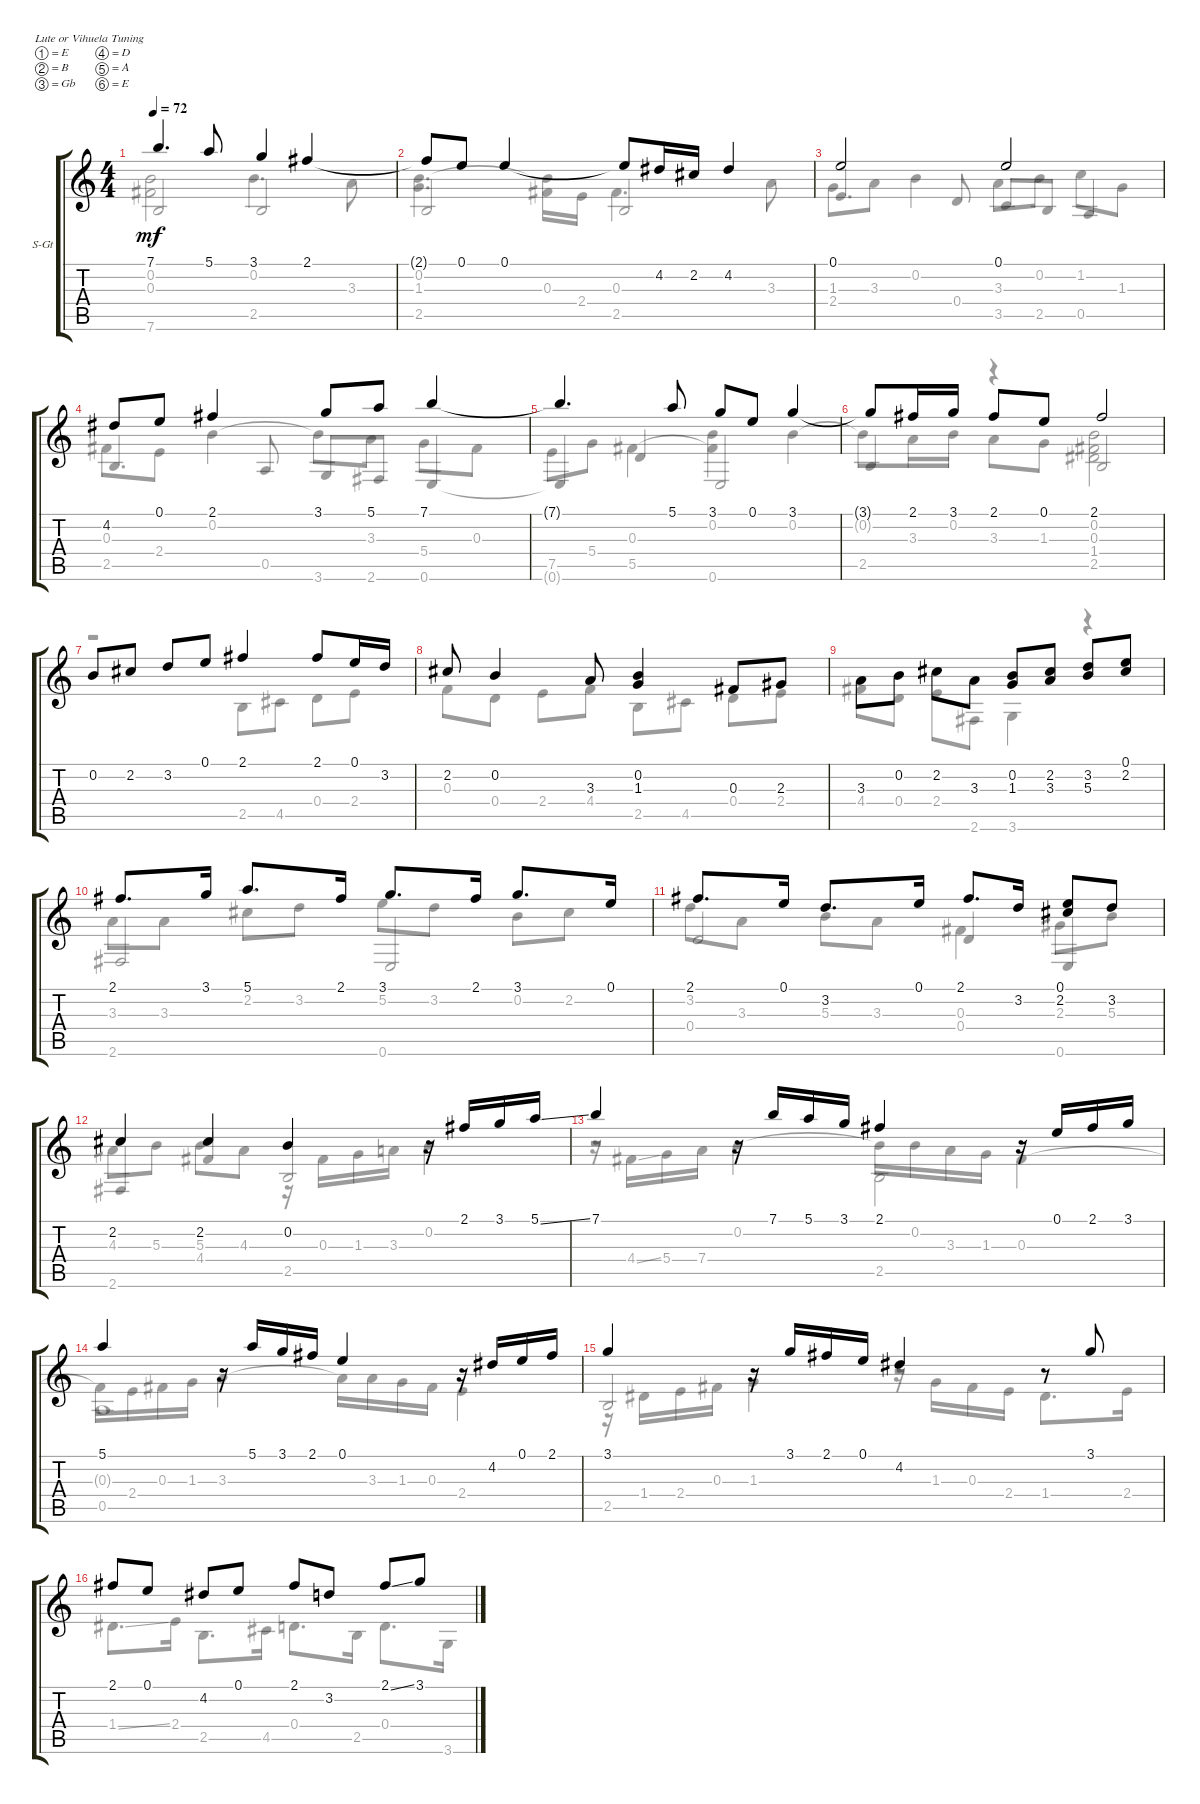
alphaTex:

\defaultSystemsLayout 4
\bracketExtendMode groupsimilarinstruments
\firstSystemTrackNameOrientation horizontal
\otherSystemsTrackNameOrientation horizontal
\track ("Steel Guitar" "S-Gt") {instrument acousticguitarsteel}
\staff {score tabs}
\tuning (E4 B3 Gb3 D3 A2 E2)
\voice
\ts (4 4)
\tempo 72
\clef g2
\ks c
7.1.4{d dy mf instrument acousticguitarsteel} 5.1.8 3.1.4 2.1.4 |
2.1{t}.8 0.1.8 0.1.4 0.1{t}.8 4.2.16 2.2.16 4.2.4 |
0.1.2 0.1.2 |
4.2.8 0.1.8 2.1.4 3.1.8 5.1.8 7.1.4 |
7.1{t}.4{d} 5.1.8 3.1.8 0.1.8 3.1.4 |
3.1{t}.8 2.1.16 3.1.16 2.1.8 0.1.8 2.1.2 |
0.2.8 2.2.8 3.2.8 0.1.8 2.1.4 2.1.8 0.1.16 3.2.16 |
2.2.8 0.2.4 3.3.8 (0.2 1.3).4 0.3.8 2.3.8 |
3.3.8{beam invert} 0.2.8{beam invert} 2.2.8{beam invert} 3.3.8{beam invert} (0.2 1.3).8 (2.2 3.3).8 (3.2 5.3).8 (0.1 2.2).8 |
2.1.8{d} 3.1.16 5.1.8{d} 2.1.16 3.1.8{d} 2.1.16 3.1.8{d} 0.1.16 |
2.1.8{d} 0.1.16 3.2.8{d} 0.1.16 2.1.8{d} 3.2.16 (0.1 2.2).8 3.2.8 |
2.2.4 2.2.4 0.2.4 r.16 2.1.16 3.1.16 5.1{ss}.16 |
7.1.4 r.16 7.1.16 5.1.16 3.1.16 2.1.4 r.16 0.1.16 2.1.16 3.1.16 |
5.1.4 r.16 5.1.16 3.1.16 2.1.16 0.1.4 r.16 4.2.16 0.1.16 2.1.16 |
3.1.4 r.16 3.1.16 2.1.16 0.1.16 4.2.4 r.8 3.1.8 |
2.1.8 0.1.8 4.2.8 0.1.8 2.1.8 3.2.8 2.1{ss}.8 3.1{ss}.8
\voice
\clef g2
\ottava regular
\simile none
\ks c
7.6.2{dy mf beam invert} 2.5.2{beam invert} |
2.5.2{beam invert} 2.5.2{beam invert} |
2.4.4{d beam invert} 0.4.8{beam invert} 3.5.8{beam invert} 2.5.8 0.5.4{beam invert} |
2.5.4{d beam invert} 0.5.8{beam invert} 3.6.8{beam invert} 2.6.8 0.6.4{beam invert} |
0.6{t}.4{beam invert} 5.5.4{beam invert} 0.6.2{beam invert} |
2.5.4{beam invert} r.4{beam invert} 2.5.2{beam invert} |
r.2 2.5.8 4.5.8 0.4.8 2.4.8 |
0.3.8 0.4.8 2.4.8 4.4.8 2.5.8 4.5.8 0.4.8 2.4.8 |
4.4.8 0.4.8 2.4.8 2.6.8 3.6.4 r.4 |
2.6.2{beam invert} 0.6.2{beam invert} |
0.4.2{beam invert} 0.4.4{beam invert} 0.6.4{beam invert} |
2.6.4{beam invert} 4.4.4{beam invert} 2.5.2{beam invert} |
r.2 2.5.2 |
0.5.1 |
2.5.2{beam invert} r.2 |
1.4{ss}.8{d} 2.4.16 2.5.8{d} 4.5.16 0.4.8{d} 2.5.16 0.4.8{d} 3.6.16
\voice
\clef g2
\ottava regular
\simile none
\ks c
(0.2 0.3).2{dy mf} 0.2.4{d} 3.3.8 |
(0.2 1.3).4{d} (0.2{t} 0.3).16 2.4.16 0.3.4{d} 3.3.8 |
1.3.8 3.3.8 0.2.4 3.3.8 0.2.8 1.2.8 1.3.8 |
0.3.8 2.4.8 0.2.4 0.2{t}.8 3.3.8 5.4.8 0.3.8 |
7.5.8 5.4.8 0.3.4 (0.3{t} 0.2).4 0.2.4 |
0.2{t}.8 3.3.16 0.2.16 3.3.8 1.3.8 (0.2 0.3 1.4).2 |
|
|
|
3.3.8 3.3.8 2.2.8 3.2.8 5.2.8 3.2.8 0.2.8 2.2.8 |
3.2.8 3.3.8 5.3.8 3.3.8 0.3.4 2.3.8 5.3.8 |
4.3.8 5.3.8 5.3.8 4.3.8 r.16 0.3.16 1.3.16 3.3.16 0.2.4 |
r.16 4.4{ss}.16 5.4.16 7.4.16 0.2.4 0.2{t}.16 0.2.16 3.3.16 1.3.16 0.3.4 |
0.3{t}.16 2.4.16 0.3.16 1.3.16 3.3.4 3.3{t}.16 3.3.16 1.3.16 0.3.16 2.4.4 |
r.16 1.4.16 2.4.16 0.3.16 1.3.4 r.16 1.3.16 0.3.16 2.4.16 1.4.8{d} 2.4.16 |
